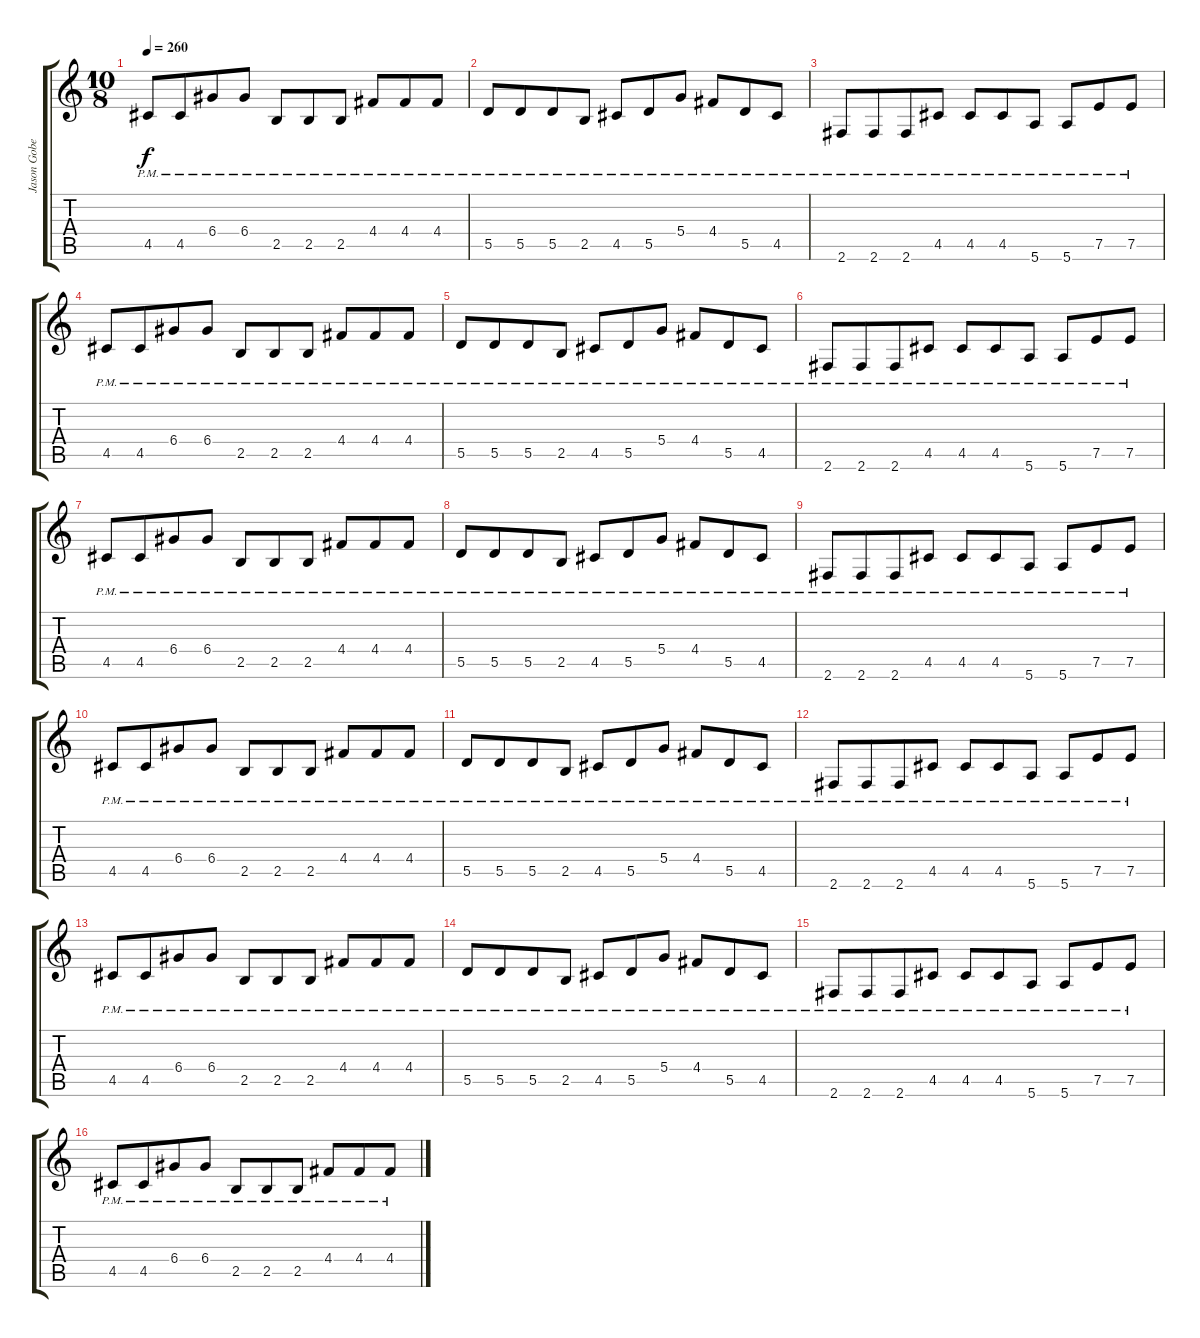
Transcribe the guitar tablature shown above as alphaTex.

\track ("Jason Gobel" "Jason Gobe") {instrument distortionguitar}
\staff {score tabs}
\tuning (E4 B3 G3 D3 A2 E2) {hide}
\ts (10 8)
\tempo 260
\clef g2
\ks c
4.5{pm}.8{dy f} 4.5{pm}.8 6.4{pm}.8 6.4{pm}.8 2.5{pm}.8 2.5{pm}.8 2.5{pm}.8 4.4{pm}.8 4.4{pm}.8 4.4{pm}.8 |
5.5{pm}.8 5.5{pm}.8 5.5{pm}.8 2.5{pm}.8 4.5{pm}.8 5.5{pm}.8 5.4{pm}.8 4.4{pm}.8 5.5{pm}.8 4.5{pm}.8 |
2.6{pm}.8 2.6{pm}.8 2.6{pm}.8 4.5{pm}.8 4.5{pm}.8 4.5{pm}.8 5.6{pm}.8 5.6{pm}.8 7.5{pm}.8 7.5{pm}.8 |
4.5{pm}.8 4.5{pm}.8 6.4{pm}.8 6.4{pm}.8 2.5{pm}.8 2.5{pm}.8 2.5{pm}.8 4.4{pm}.8 4.4{pm}.8 4.4{pm}.8 |
5.5{pm}.8 5.5{pm}.8 5.5{pm}.8 2.5{pm}.8 4.5{pm}.8 5.5{pm}.8 5.4{pm}.8 4.4{pm}.8 5.5{pm}.8 4.5{pm}.8 |
2.6{pm}.8 2.6{pm}.8 2.6{pm}.8 4.5{pm}.8 4.5{pm}.8 4.5{pm}.8 5.6{pm}.8 5.6{pm}.8 7.5{pm}.8 7.5{pm}.8 |
4.5{pm}.8 4.5{pm}.8 6.4{pm}.8 6.4{pm}.8 2.5{pm}.8 2.5{pm}.8 2.5{pm}.8 4.4{pm}.8 4.4{pm}.8 4.4{pm}.8 |
5.5{pm}.8 5.5{pm}.8 5.5{pm}.8 2.5{pm}.8 4.5{pm}.8 5.5{pm}.8 5.4{pm}.8 4.4{pm}.8 5.5{pm}.8 4.5{pm}.8 |
2.6{pm}.8 2.6{pm}.8 2.6{pm}.8 4.5{pm}.8 4.5{pm}.8 4.5{pm}.8 5.6{pm}.8 5.6{pm}.8 7.5{pm}.8 7.5{pm}.8 |
4.5{pm}.8 4.5{pm}.8 6.4{pm}.8 6.4{pm}.8 2.5{pm}.8 2.5{pm}.8 2.5{pm}.8 4.4{pm}.8 4.4{pm}.8 4.4{pm}.8 |
5.5{pm}.8 5.5{pm}.8 5.5{pm}.8 2.5{pm}.8 4.5{pm}.8 5.5{pm}.8 5.4{pm}.8 4.4{pm}.8 5.5{pm}.8 4.5{pm}.8 |
2.6{pm}.8 2.6{pm}.8 2.6{pm}.8 4.5{pm}.8 4.5{pm}.8 4.5{pm}.8 5.6{pm}.8 5.6{pm}.8 7.5{pm}.8 7.5{pm}.8 |
4.5{pm}.8 4.5{pm}.8 6.4{pm}.8 6.4{pm}.8 2.5{pm}.8 2.5{pm}.8 2.5{pm}.8 4.4{pm}.8 4.4{pm}.8 4.4{pm}.8 |
5.5{pm}.8 5.5{pm}.8 5.5{pm}.8 2.5{pm}.8 4.5{pm}.8 5.5{pm}.8 5.4{pm}.8 4.4{pm}.8 5.5{pm}.8 4.5{pm}.8 |
2.6{pm}.8 2.6{pm}.8 2.6{pm}.8 4.5{pm}.8 4.5{pm}.8 4.5{pm}.8 5.6{pm}.8 5.6{pm}.8 7.5{pm}.8 7.5{pm}.8 |
4.5{pm}.8 4.5{pm}.8 6.4{pm}.8 6.4{pm}.8 2.5{pm}.8 2.5{pm}.8 2.5{pm}.8 4.4{pm}.8 4.4{pm}.8 4.4{pm}.8
